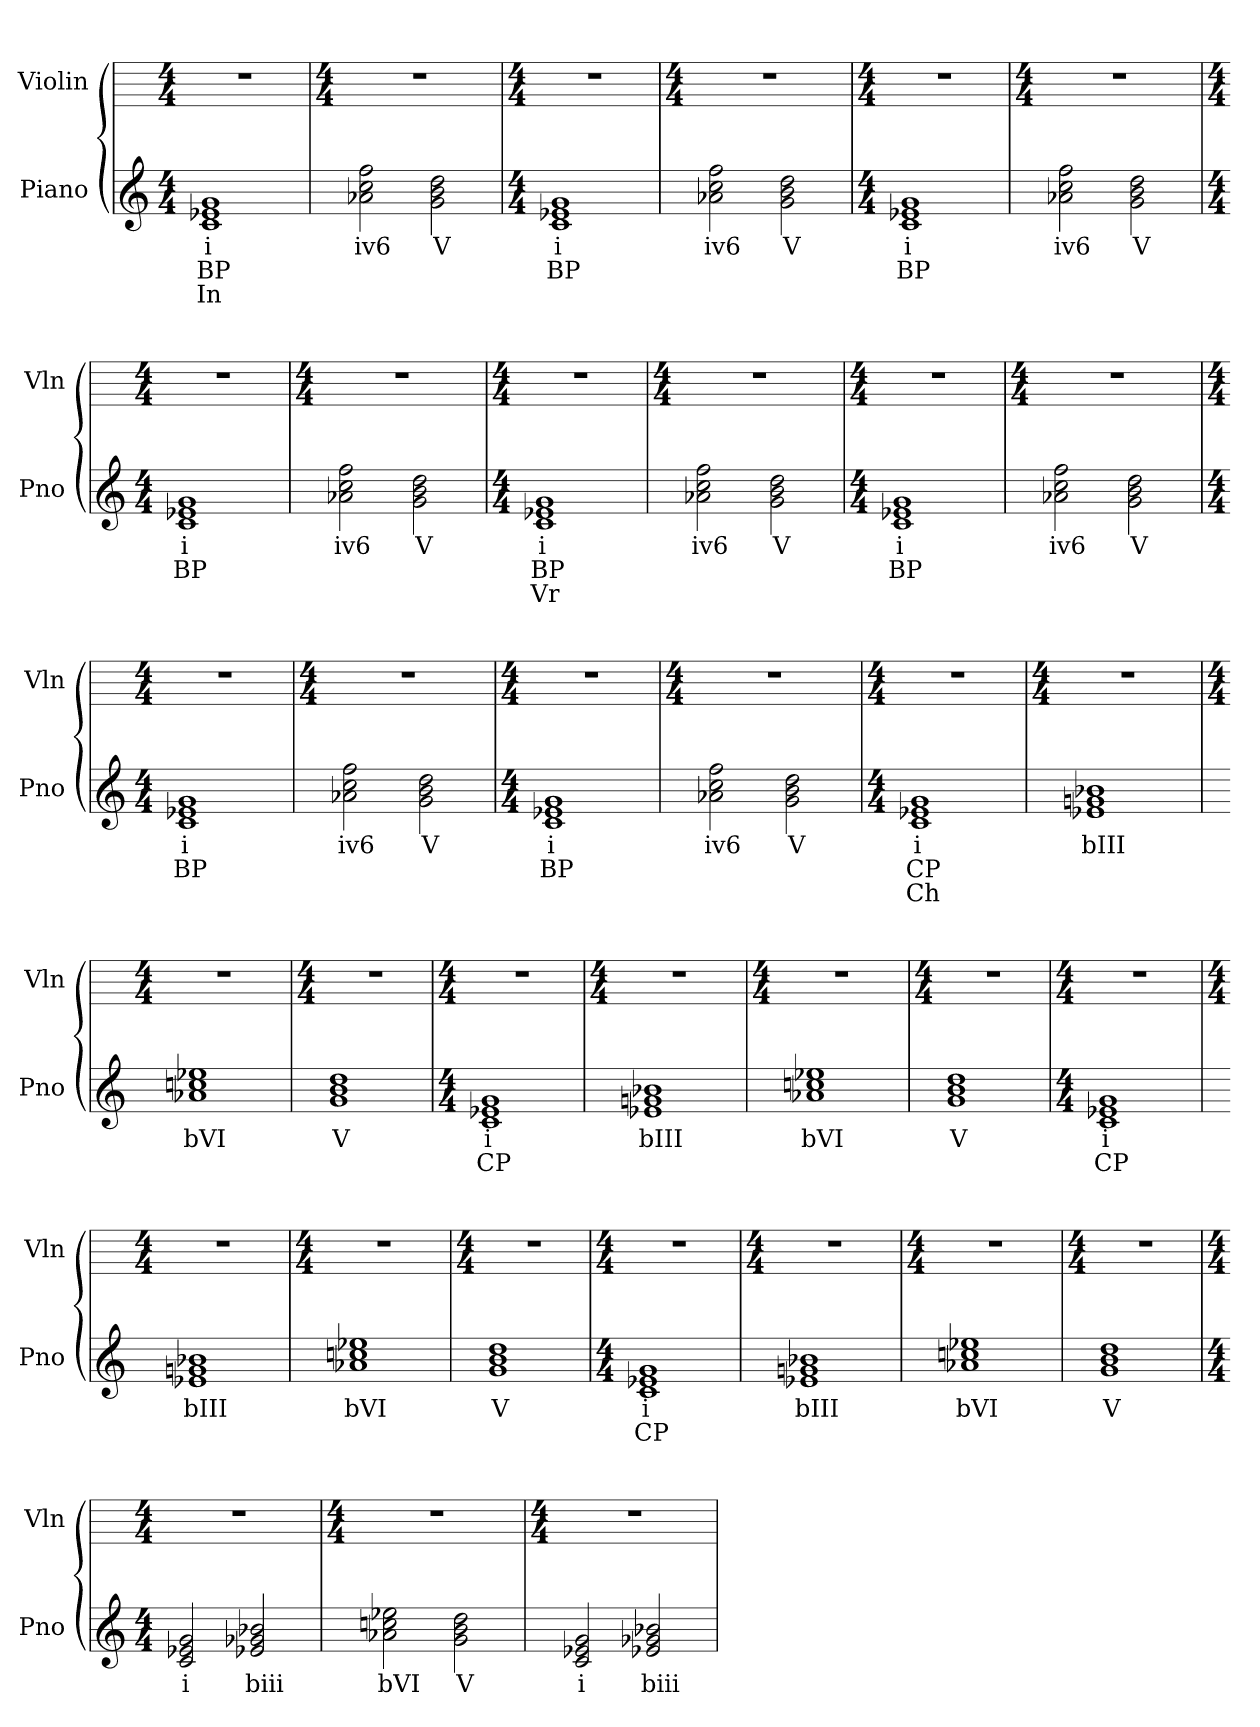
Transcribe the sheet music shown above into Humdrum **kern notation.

**kern	**text	**text	**text	**kern
*part2	*part2	*part2	*part2	*part1
*staff2	*staff2	*staff2	*staff2	*staff1
*I"Piano	*	*	*	*I"Violin
*I'Pno	*	*	*	*I'Vln
*k[]	*	*	*	*
*C:	*	*	*	*
*M4/4	*	*	*	*M4/4
=	=	=	=	=
1c 1e-X 1g	i	BP	In	1r
=	=	=	=	=
*k[]	*	*	*	*
*C:	*	*	*	*
*	*	*	*	*M4/4
2a-X 2cc 2ff	iv6	.	.	1r
2g 2b 2dd	V	.	.	.
=	=	=	=	=
*k[]	*	*	*	*
*C:	*	*	*	*
*M4/4	*	*	*	*M4/4
1c 1e-X 1g	i	BP	.	1r
=	=	=	=	=
*k[]	*	*	*	*
*C:	*	*	*	*
*	*	*	*	*M4/4
2a-X 2cc 2ff	iv6	.	.	1r
2g 2b 2dd	V	.	.	.
=	=	=	=	=
*k[]	*	*	*	*
*C:	*	*	*	*
*M4/4	*	*	*	*M4/4
1c 1e-X 1g	i	BP	.	1r
=	=	=	=	=
*k[]	*	*	*	*
*C:	*	*	*	*
*	*	*	*	*M4/4
2a-X 2cc 2ff	iv6	.	.	1r
2g 2b 2dd	V	.	.	.
=	=	=	=	=
*k[]	*	*	*	*
*C:	*	*	*	*
*M4/4	*	*	*	*M4/4
1c 1e-X 1g	i	BP	.	1r
=	=	=	=	=
*k[]	*	*	*	*
*C:	*	*	*	*
*	*	*	*	*M4/4
2a-X 2cc 2ff	iv6	.	.	1r
2g 2b 2dd	V	.	.	.
=	=	=	=	=
*k[]	*	*	*	*
*C:	*	*	*	*
*M4/4	*	*	*	*M4/4
1c 1e-X 1g	i	BP	Vr	1r
=	=	=	=	=
*k[]	*	*	*	*
*C:	*	*	*	*
*	*	*	*	*M4/4
2a-X 2cc 2ff	iv6	.	.	1r
2g 2b 2dd	V	.	.	.
=	=	=	=	=
*k[]	*	*	*	*
*C:	*	*	*	*
*M4/4	*	*	*	*M4/4
1c 1e-X 1g	i	BP	.	1r
=	=	=	=	=
*k[]	*	*	*	*
*C:	*	*	*	*
*	*	*	*	*M4/4
2a-X 2cc 2ff	iv6	.	.	1r
2g 2b 2dd	V	.	.	.
=	=	=	=	=
*k[]	*	*	*	*
*C:	*	*	*	*
*M4/4	*	*	*	*M4/4
1c 1e-X 1g	i	BP	.	1r
=	=	=	=	=
*k[]	*	*	*	*
*C:	*	*	*	*
*	*	*	*	*M4/4
2a-X 2cc 2ff	iv6	.	.	1r
2g 2b 2dd	V	.	.	.
=	=	=	=	=
*k[]	*	*	*	*
*C:	*	*	*	*
*M4/4	*	*	*	*M4/4
1c 1e-X 1g	i	BP	.	1r
=	=	=	=	=
*k[]	*	*	*	*
*C:	*	*	*	*
*	*	*	*	*M4/4
2a-X 2cc 2ff	iv6	.	.	1r
2g 2b 2dd	V	.	.	.
=	=	=	=	=
*k[]	*	*	*	*
*C:	*	*	*	*
*M4/4	*	*	*	*M4/4
1c 1e-X 1g	i	CP	Ch	1r
=	=	=	=	=
*k[]	*	*	*	*
*C:	*	*	*	*
*	*	*	*	*M4/4
1e-X 1gn 1b-X	bIII	.	.	1r
=	=	=	=	=
*k[]	*	*	*	*
*C:	*	*	*	*
*	*	*	*	*M4/4
1a-X 1ccn 1ee-X	bVI	.	.	1r
=	=	=	=	=
*k[]	*	*	*	*
*C:	*	*	*	*
*	*	*	*	*M4/4
1g 1b 1dd	V	.	.	1r
=	=	=	=	=
*k[]	*	*	*	*
*C:	*	*	*	*
*M4/4	*	*	*	*M4/4
1c 1e-X 1g	i	CP	.	1r
=	=	=	=	=
*k[]	*	*	*	*
*C:	*	*	*	*
*	*	*	*	*M4/4
1e-X 1gn 1b-X	bIII	.	.	1r
=	=	=	=	=
*k[]	*	*	*	*
*C:	*	*	*	*
*	*	*	*	*M4/4
1a-X 1ccn 1ee-X	bVI	.	.	1r
=	=	=	=	=
*k[]	*	*	*	*
*C:	*	*	*	*
*	*	*	*	*M4/4
1g 1b 1dd	V	.	.	1r
=	=	=	=	=
*k[]	*	*	*	*
*C:	*	*	*	*
*M4/4	*	*	*	*M4/4
1c 1e-X 1g	i	CP	.	1r
=	=	=	=	=
*k[]	*	*	*	*
*C:	*	*	*	*
*	*	*	*	*M4/4
1e-X 1gn 1b-X	bIII	.	.	1r
=	=	=	=	=
*k[]	*	*	*	*
*C:	*	*	*	*
*	*	*	*	*M4/4
1a-X 1ccn 1ee-X	bVI	.	.	1r
=	=	=	=	=
*k[]	*	*	*	*
*C:	*	*	*	*
*	*	*	*	*M4/4
1g 1b 1dd	V	.	.	1r
=	=	=	=	=
*k[]	*	*	*	*
*C:	*	*	*	*
*M4/4	*	*	*	*M4/4
1c 1e-X 1g	i	CP	.	1r
=	=	=	=	=
*k[]	*	*	*	*
*C:	*	*	*	*
*	*	*	*	*M4/4
1e-X 1gn 1b-X	bIII	.	.	1r
=	=	=	=	=
*k[]	*	*	*	*
*C:	*	*	*	*
*	*	*	*	*M4/4
1a-X 1ccn 1ee-X	bVI	.	.	1r
=	=	=	=	=
*k[]	*	*	*	*
*C:	*	*	*	*
*	*	*	*	*M4/4
1g 1b 1dd	V	.	.	1r
=	=	=	=	=
*k[]	*	*	*	*
*C:	*	*	*	*
*M4/4	*	*	*	*M4/4
2c 2e-X 2g	i	.	.	1r
2e-X 2g-X 2b-X	biii	.	.	.
=	=	=	=	=
*k[]	*	*	*	*
*C:	*	*	*	*
*	*	*	*	*M4/4
2a-X 2ccn 2ee-X	bVI	.	.	1r
2g 2b 2dd	V	.	.	.
=	=	=	=	=
*k[]	*	*	*	*
*C:	*	*	*	*
*	*	*	*	*M4/4
2c 2e-X 2g	i	.	.	1r
2e-X 2g-X 2b-X	biii	.	.	.
=	=	=	=	=
*-	*-	*-	*-	*-
